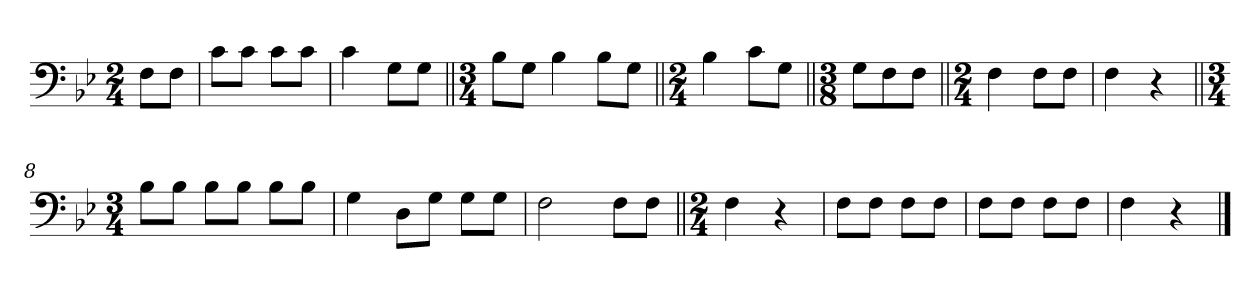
**kern
*part1
*staff1
*clefF4
*k[b-e-]
*M2/4
=
8F\L
8F\J
=1
8c\L
8c\J
8c\L
8c\J
=2
4c\
8G\L
8G\J
=3||
*M3/4
8B-\L
8G\J
4B-\
8B-\L
8G\J
=4||
*M2/4
4B-\
8c\L
8G\J
=5||
*M3/8
8G\L
8F\
8F\J
=6||
*M2/4
4F\
8F\L
8F\J
=7
4F\
4r
=8||
*M3/4
8B-\L
8B-\J
8B-\L
8B-\J
8B-\L
8B-\J
=9
4G\
8D\L
8G\J
8G\L
8G\J
=10
2F\
8F\L
8F\J
=11||
*M2/4
4F\
4r
=12
8F\L
8F\J
8F\L
8F\J
=13
8F\L
8F\J
8F\L
8F\J
=14
4F\
4r
==
*-
